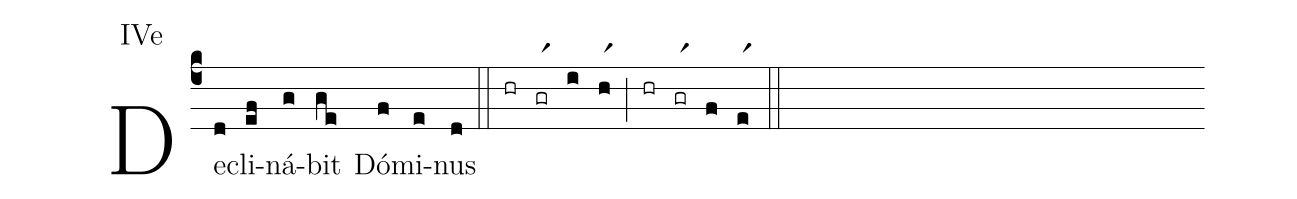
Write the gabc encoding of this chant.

annotation: IVe;
%%
(c4)De(d)cli(ef)ná(g)bit(ge) Dó(f)mi(e)nus(d) (::) (hr)(grr1)(i)(hr1)(;)(hr)(grr1)(f)(er1)(::)
